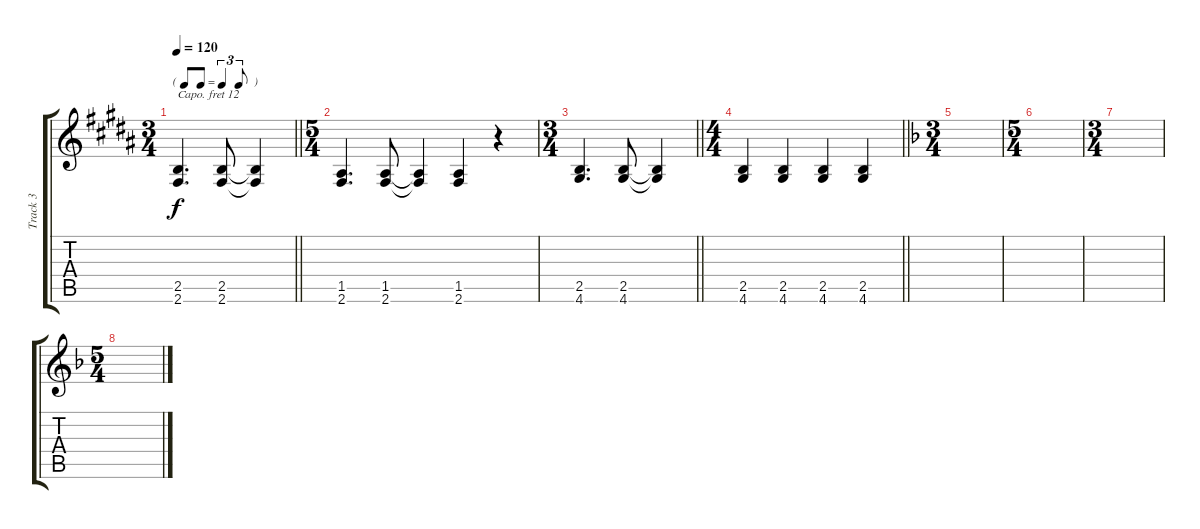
\track ("Track 3" "Track 3") {instrument acousticgrandpiano}
\staff {score tabs}
\capo 12
\tuning (E4 B3 G3 D3 A2 E2) {hide}
\ts (3 4)
\tf triplet8th
\tempo 120
\clef g2
\barLineRight lightlight
\ks b
(2.5 2.6).4{d dy f} (2.5 2.6).8 (2.5{t} 2.6{t}).4 |
\ts (5 4)
(1.5 2.6).4{d} (1.5 2.6).8 (1.5{t} 2.6{t}).4 (1.5 2.6).4 r.4 |
\ts (3 4)
\barLineRight lightlight
(2.5 4.6).4{d} (2.5 4.6).8 (2.5{t} 4.6{t}).4 |
\ts (4 4)
\barLineRight lightlight
(2.5 4.6).4 (2.5 4.6).4 (2.5 4.6).4 (2.5 4.6).4 |
\ts (3 4)
\ks f
|
\ts (5 4)
|
\ts (3 4)
|
\ts (5 4)
